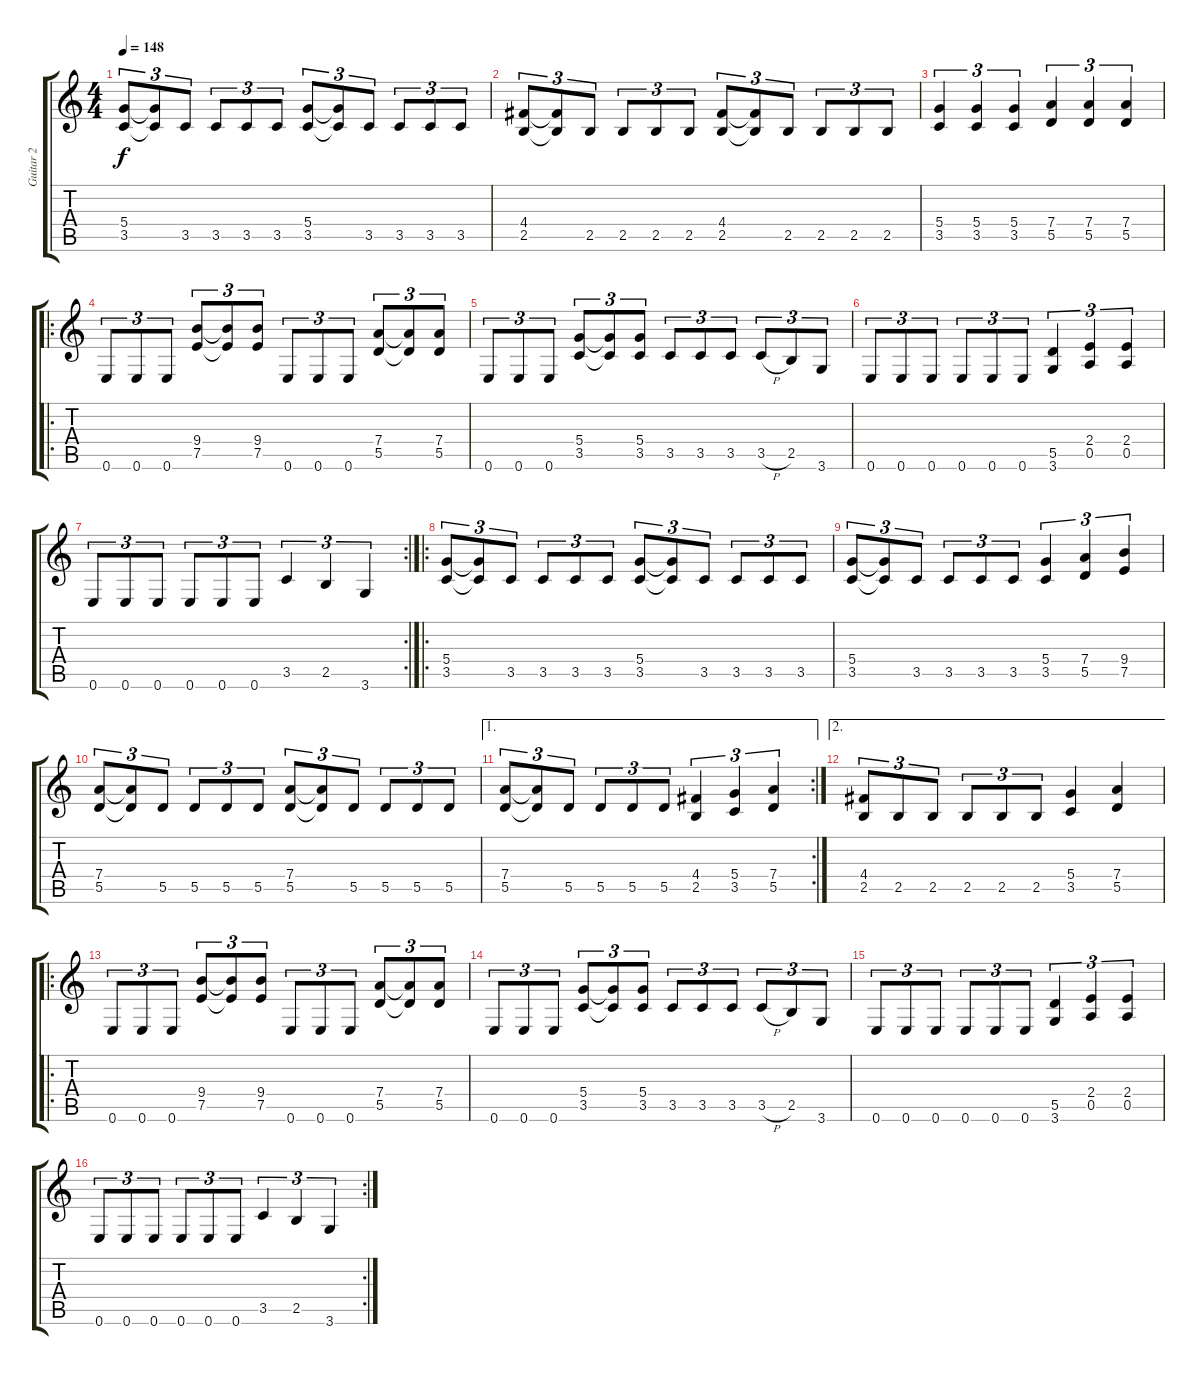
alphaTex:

\track ("Guitar 2" "Guitar 2") {instrument overdrivenguitar}
\staff {score tabs}
\tuning (E4 B3 G3 D3 A2 E2) {hide}
\ts (4 4)
\tempo 148
\clef g2
\ks c
(5.4 3.5).8{tu (3 2) dy f} (5.4{t} 3.5{t}).8{tu (3 2)} 3.5.8{tu (3 2)} 3.5.8{tu (3 2)} 3.5.8{tu (3 2)} 3.5.8{tu (3 2)} (5.4 3.5).8{tu (3 2)} (5.4{t} 3.5{t}).8{tu (3 2)} 3.5.8{tu (3 2)} 3.5.8{tu (3 2)} 3.5.8{tu (3 2)} 3.5.8{tu (3 2)} |
(4.4 2.5).8{tu (3 2)} (4.4{t} 2.5{t}).8{tu (3 2)} 2.5.8{tu (3 2)} 2.5.8{tu (3 2)} 2.5.8{tu (3 2)} 2.5.8{tu (3 2)} (4.4 2.5).8{tu (3 2)} (4.4{t} 2.5{t}).8{tu (3 2)} 2.5.8{tu (3 2)} 2.5.8{tu (3 2)} 2.5.8{tu (3 2)} 2.5.8{tu (3 2)} |
(5.4 3.5).4{tu (3 2)} (5.4 3.5).4{tu (3 2)} (5.4 3.5).4{tu (3 2)} (7.4 5.5).4{tu (3 2)} (7.4 5.5).4{tu (3 2)} (7.4 5.5).4{tu (3 2)} |
\ro
0.6.8{tu (3 2)} 0.6.8{tu (3 2)} 0.6.8{tu (3 2)} (9.4 7.5).8{tu (3 2)} (9.4{t} 7.5{t}).8{tu (3 2)} (9.4 7.5).8{tu (3 2)} 0.6.8{tu (3 2)} 0.6.8{tu (3 2)} 0.6.8{tu (3 2)} (7.4 5.5).8{tu (3 2)} (7.4{t} 5.5{t}).8{tu (3 2)} (7.4 5.5).8{tu (3 2)} |
0.6.8{tu (3 2)} 0.6.8{tu (3 2)} 0.6.8{tu (3 2)} (5.4 3.5).8{tu (3 2)} (5.4{t} 3.5{t}).8{tu (3 2)} (5.4 3.5).8{tu (3 2)} 3.5.8{tu (3 2)} 3.5.8{tu (3 2)} 3.5.8{tu (3 2)} 3.5{h}.8{tu (3 2)} 2.5.8{tu (3 2)} 3.6.8{tu (3 2)} |
0.6.8{tu (3 2)} 0.6.8{tu (3 2)} 0.6.8{tu (3 2)} 0.6.8{tu (3 2)} 0.6.8{tu (3 2)} 0.6.8{tu (3 2)} (5.5 3.6).4{tu (3 2)} (2.4 0.5).4{tu (3 2)} (2.4 0.5).4{tu (3 2)} |
\rc 2
0.6.8{tu (3 2)} 0.6.8{tu (3 2)} 0.6.8{tu (3 2)} 0.6.8{tu (3 2)} 0.6.8{tu (3 2)} 0.6.8{tu (3 2)} 3.5.4{tu (3 2)} 2.5.4{tu (3 2)} 3.6.4{tu (3 2)} |
\ro
(5.4 3.5).8{tu (3 2)} (5.4{t} 3.5{t}).8{tu (3 2)} 3.5.8{tu (3 2)} 3.5.8{tu (3 2)} 3.5.8{tu (3 2)} 3.5.8{tu (3 2)} (5.4 3.5).8{tu (3 2)} (5.4{t} 3.5{t}).8{tu (3 2)} 3.5.8{tu (3 2)} 3.5.8{tu (3 2)} 3.5.8{tu (3 2)} 3.5.8{tu (3 2)} |
(5.4 3.5).8{tu (3 2)} (5.4{t} 3.5{t}).8{tu (3 2)} 3.5.8{tu (3 2)} 3.5.8{tu (3 2)} 3.5.8{tu (3 2)} 3.5.8{tu (3 2)} (5.4 3.5).4{tu (3 2)} (7.4 5.5).4{tu (3 2)} (9.4 7.5).4{tu (3 2)} |
(7.4 5.5).8{tu (3 2)} (7.4{t} 5.5{t}).8{tu (3 2)} 5.5.8{tu (3 2)} 5.5.8{tu (3 2)} 5.5.8{tu (3 2)} 5.5.8{tu (3 2)} (7.4 5.5).8{tu (3 2)} (7.4{t} 5.5{t}).8{tu (3 2)} 5.5.8{tu (3 2)} 5.5.8{tu (3 2)} 5.5.8{tu (3 2)} 5.5.8{tu (3 2)} |
\ae 1
\rc 2
(7.4 5.5).8{tu (3 2)} (7.4{t} 5.5{t}).8{tu (3 2)} 5.5.8{tu (3 2)} 5.5.8{tu (3 2)} 5.5.8{tu (3 2)} 5.5.8{tu (3 2)} (4.4 2.5).4{tu (3 2)} (5.4 3.5).4{tu (3 2)} (7.4 5.5).4{tu (3 2)} |
\ae 2
(4.4 2.5).8{tu (3 2)} 2.5.8{tu (3 2)} 2.5.8{tu (3 2)} 2.5.8{tu (3 2)} 2.5.8{tu (3 2)} 2.5.8{tu (3 2)} (5.4 3.5).4 (7.4 5.5).4 |
\ro
0.6.8{tu (3 2)} 0.6.8{tu (3 2)} 0.6.8{tu (3 2)} (9.4 7.5).8{tu (3 2)} (9.4{t} 7.5{t}).8{tu (3 2)} (9.4 7.5).8{tu (3 2)} 0.6.8{tu (3 2)} 0.6.8{tu (3 2)} 0.6.8{tu (3 2)} (7.4 5.5).8{tu (3 2)} (7.4{t} 5.5{t}).8{tu (3 2)} (7.4 5.5).8{tu (3 2)} |
0.6.8{tu (3 2)} 0.6.8{tu (3 2)} 0.6.8{tu (3 2)} (5.4 3.5).8{tu (3 2)} (5.4{t} 3.5{t}).8{tu (3 2)} (5.4 3.5).8{tu (3 2)} 3.5.8{tu (3 2)} 3.5.8{tu (3 2)} 3.5.8{tu (3 2)} 3.5{h}.8{tu (3 2)} 2.5.8{tu (3 2)} 3.6.8{tu (3 2)} |
0.6.8{tu (3 2)} 0.6.8{tu (3 2)} 0.6.8{tu (3 2)} 0.6.8{tu (3 2)} 0.6.8{tu (3 2)} 0.6.8{tu (3 2)} (5.5 3.6).4{tu (3 2)} (2.4 0.5).4{tu (3 2)} (2.4 0.5).4{tu (3 2)} |
\rc 2
0.6.8{tu (3 2)} 0.6.8{tu (3 2)} 0.6.8{tu (3 2)} 0.6.8{tu (3 2)} 0.6.8{tu (3 2)} 0.6.8{tu (3 2)} 3.5.4{tu (3 2)} 2.5.4{tu (3 2)} 3.6.4{tu (3 2)}
